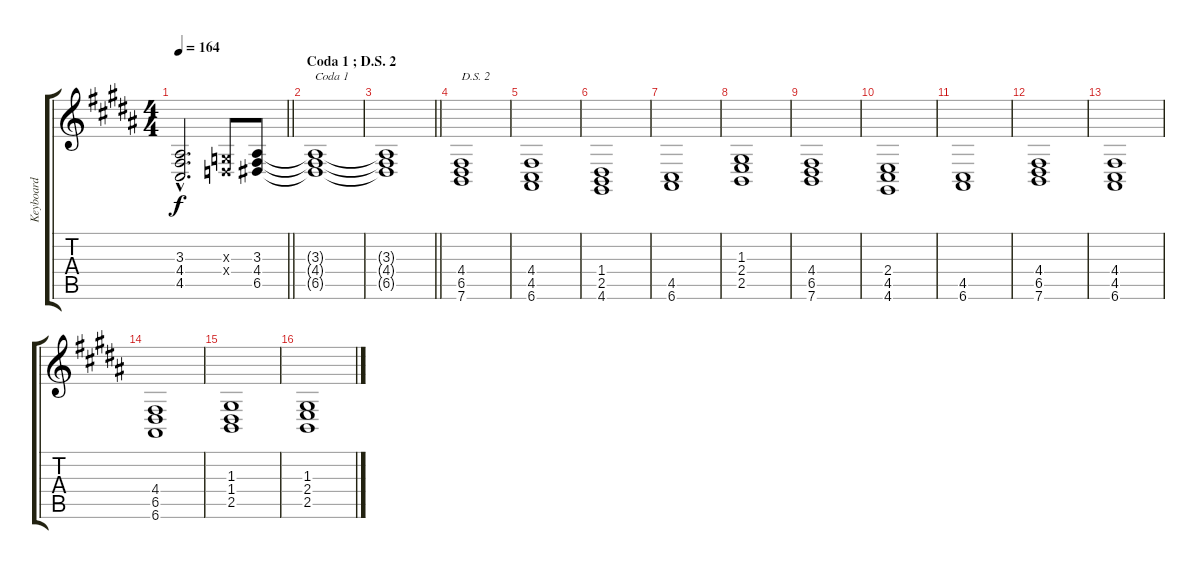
\track ("Keyboard" "Keyboard") {instrument churchorgan}
\staff {score tabs}
\tuning (E4 B3 G3 D3 A2 E2) {hide}
\ts (4 4)
\tempo 164
\clef g2
\barLineRight lightlight
\ks b
(3.3{hac} 4.4{hac} 4.5{hac}).2{d dy f} (0.3{x} 0.4{x}).8 (3.3 4.4 6.5).8 |
\section ("" "Coda 1 ; D.S. 2")
(3.3{t} 4.4{t} 6.5{t}).1{txt "Coda 1"} |
\barLineRight lightlight
(3.3{t} 4.4{t} 6.5{t}).1 |
(4.4 6.5 7.6).1{txt "D.S. 2"} |
(4.4 4.5 6.6).1 |
(1.4 2.5 4.6).1 |
(4.5 6.6).1 |
(1.3 2.4 2.5).1 |
(4.4 6.5 7.6).1 |
(2.4 4.5 4.6).1 |
(4.5 6.6).1 |
(4.4 6.5 7.6).1 |
(4.4 4.5 6.6).1 |
(4.4 6.5 6.6).1 |
(1.3 1.4 2.5).1 |
(1.3 2.4 2.5).1
